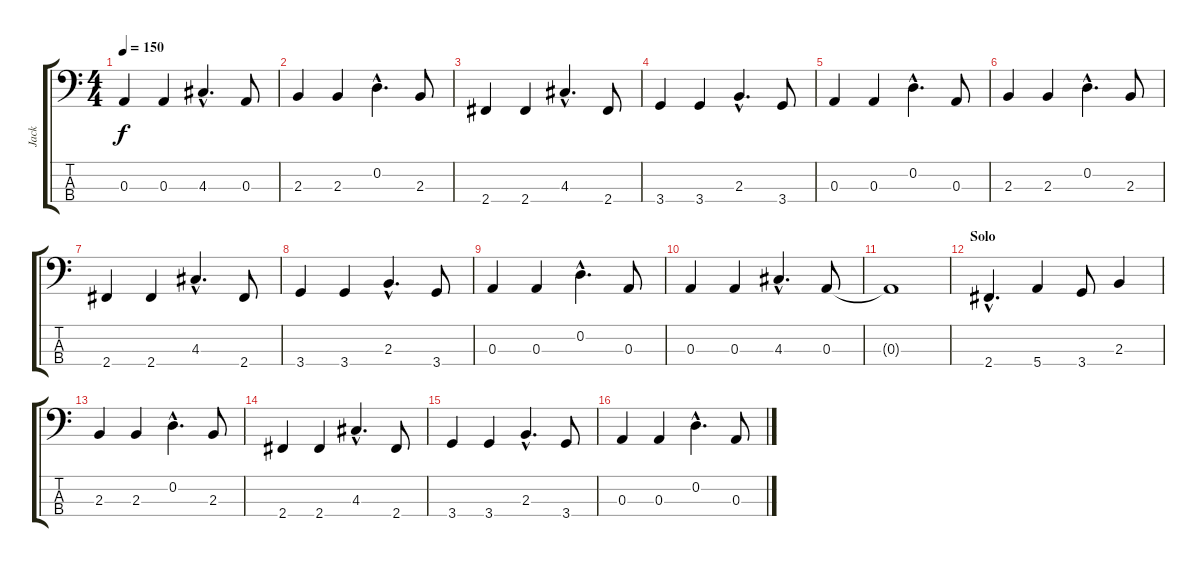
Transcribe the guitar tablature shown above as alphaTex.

\track ("Jack" "Jack") {instrument electricbassfinger}
\staff {score tabs}
\tuning (G2 D2 A1 E1) {hide}
\ts (4 4)
\tempo 150
\clef f4
\ks c
0.3.4{dy f} 0.3.4 4.3{hac}.4{d} 0.3.8 |
2.3.4 2.3.4 0.2{hac}.4{d} 2.3.8 |
2.4.4 2.4.4 4.3{hac}.4{d} 2.4.8 |
3.4.4 3.4.4 2.3{hac}.4{d} 3.4.8 |
0.3.4 0.3.4 0.2{hac}.4{d} 0.3.8 |
2.3.4 2.3.4 0.2{hac}.4{d} 2.3.8 |
2.4.4 2.4.4 4.3{hac}.4{d} 2.4.8 |
3.4.4 3.4.4 2.3{hac}.4{d} 3.4.8 |
0.3.4 0.3.4 0.2{hac}.4{d} 0.3.8 |
0.3.4 0.3.4 4.3{hac}.4{d} 0.3.8 |
0.3{t}.1 |
\section ("" "Solo")
2.4{hac}.4{d} 5.4.4 3.4.8 2.3.4 |
2.3.4 2.3.4 0.2{hac}.4{d} 2.3.8 |
2.4.4 2.4.4 4.3{hac}.4{d} 2.4.8 |
3.4.4 3.4.4 2.3{hac}.4{d} 3.4.8 |
0.3.4 0.3.4 0.2{hac}.4{d} 0.3.8
